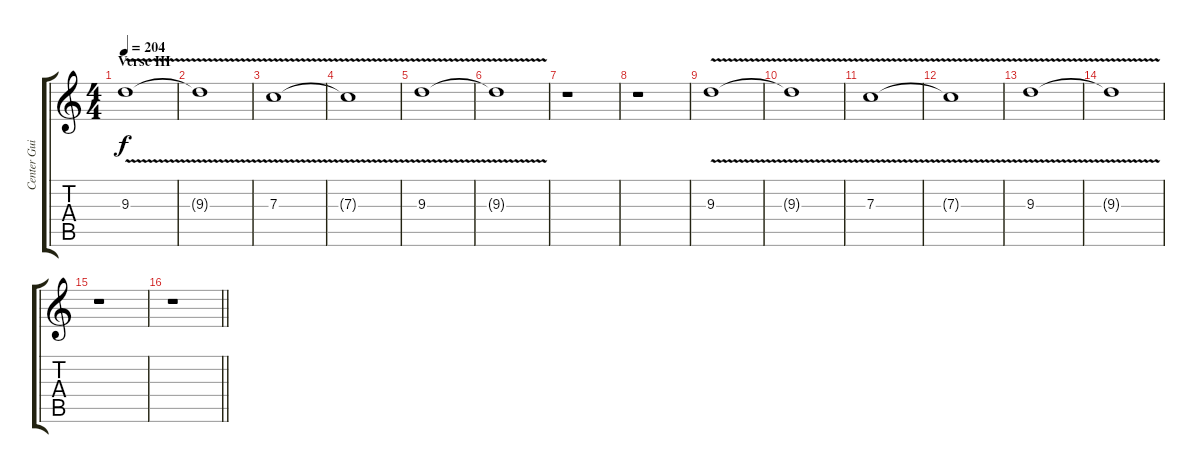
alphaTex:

\track ("Center Guitar I" "Center Gui") {instrument distortionguitar}
\staff {score tabs}
\tuning (D4 A3 F3 C3 G2 D2) {hide}
\ts (4 4)
\section ("" "Verse III")
\tempo 204
\clef g2
\ks c
9.3{v}.1{dy f} |
9.3{t}.1 |
7.3{v}.1 |
7.3{t}.1 |
9.3{v}.1 |
9.3{t}.1 |
r.1 |
r.1 |
9.3{v}.1 |
9.3{t}.1 |
7.3{v}.1 |
7.3{t}.1 |
9.3{v}.1 |
9.3{t}.1 |
r.1 |
\barLineRight lightlight
r.1
